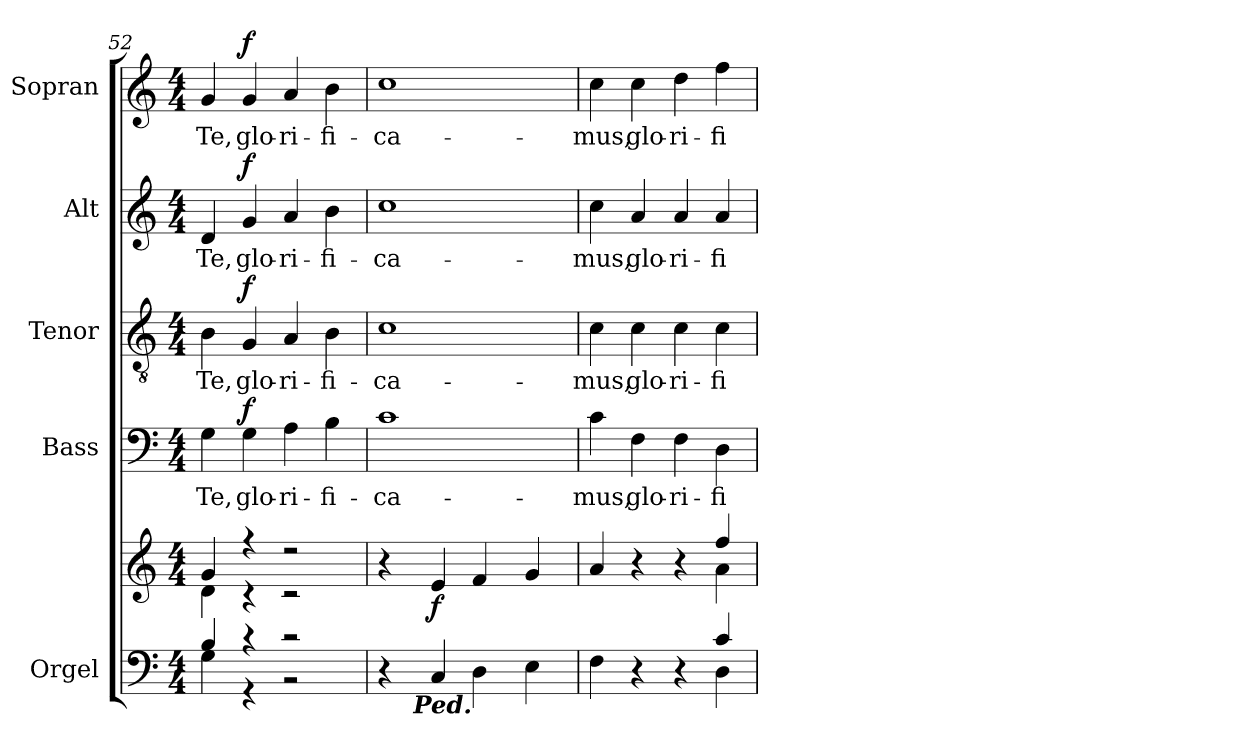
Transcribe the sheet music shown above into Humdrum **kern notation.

**kern	**kern	**dynam	**kern	**text	**dynam	**kern	**text	**dynam	**kern	**text	**dynam	**kern	**text	**dynam
*part5	*part5	*part5	*part4	*part4	*part4	*part3	*part3	*part3	*part2	*part2	*part2	*part1	*part1	*part1
*staff6	*staff5	*staff5/6	*staff4	*staff4	*staff4	*staff3	*staff3	*staff3	*staff2	*staff2	*staff2	*staff1	*staff1	*staff1
*I"Orgel	*	*	*I"Bass	*	*	*I"Tenor	*	*	*I"Alt	*	*	*I"Sopran	*	*
*I'Org.	*	*	*I'B.	*	*	*I'T.	*	*	*I'A.	*	*	*I'S.	*	*
!!LO:LB:g=z
*clefF4	*clefG2	*	*clefF4	*	*	*clefGv2	*	*	*clefG2	*	*	*clefG2	*	*
*k[]	*k[]	*	*k[]	*	*	*k[]	*	*	*k[]	*	*	*k[]	*	*
*C:	*C:	*	*C:	*	*	*C:	*	*	*C:	*	*	*C:	*	*
*M4/4	*M4/4	*	*M4/4	*	*	*M4/4	*	*	*M4/4	*	*	*M4/4	*	*
=52	=52	=52	=52	=52	=52	=52	=52	=52	=52	=52	=52	=52	=52	=52
*^	*^	*	*	*	*	*	*	*	*	*	*	*	*	*
!	!	!	!	!	!	!LO:LY:b	!	!	!LO:LY:b	!	!	!LO:LY:b	!	!	!LO:LY:b	!
4B/	4G\	4g/	4d\	.	4G\	Te,	.	4B\	Te,	.	4d/	Te,	.	4g/	Te,	.
!	!	!	!	!	!	!LO:LY:b	!LO:DY:a	!	!LO:LY:b	!LO:DY:a	!	!LO:LY:b	!LO:DY:a	!	!LO:LY:b	!LO:DY:a
4r	4r	4r	4r	.	4G\	glo-	f	4G/	glo-	f	4g/	glo-	f	4g/	glo-	f
!	!	!	!	!	!	!LO:LY:b	!	!	!LO:LY:b	!	!	!LO:LY:b	!	!	!LO:LY:b	!
2r	2r	2r	2r	.	4A\	-ri-	.	4A/	-ri-	.	4a/	-ri-	.	4a/	-ri-	.
!	!	!	!	!	!	!LO:LY:b	!	!	!LO:LY:b	!	!	!LO:LY:b	!	!	!LO:LY:b	!
.	.	.	.	.	4B\	-fi-	.	4B\	-fi-	.	4b\	-fi-	.	4b\	-fi-	.
*	*	*v	*v	*	*	*	*	*	*	*	*	*	*	*	*	*
=53	=53	=53	=53	=53	=53	=53	=53	=53	=53	=53	=53	=53	=53	=53	=53
!	!	!	!	!	!LO:LY:b	!	!	!LO:LY:b	!	!	!LO:LY:b	!	!	!LO:LY:b	!
4r	8.ryy	4r	.	1c	-ca-	.	1c	-ca-	.	1cc	-ca-	.	1cc	-ca-	.
!	!LO:TX:b:Bi:t=Ped.	!	!	!	!	!	!	!	!	!	!	!	!	!	!
.	2ryy	.	.	.	.	.	.	.	.	.	.	.	.	.	.
!	!	!	!LO:DY:b	!	!	!	!	!	!	!	!	!	!	!	!
4C/	.	4e/	f	.	.	.	.	.	.	.	.	.	.	.	.
4D\	.	4f/	.	.	.	.	.	.	.	.	.	.	.	.	.
.	4ryy	.	.	.	.	.	.	.	.	.	.	.	.	.	.
4E\	.	4g/	.	.	.	.	.	.	.	.	.	.	.	.	.
.	16ryy	.	.	.	.	.	.	.	.	.	.	.	.	.	.
=54	=54	=54	=54	=54	=54	=54	=54	=54	=54	=54	=54	=54	=54	=54	=54
*	*	*^	*	*	*	*	*	*	*	*	*	*	*	*	*
!	!	!	!	!	!	!LO:LY:b	!	!	!LO:LY:b	!	!	!LO:LY:b	!	!	!LO:LY:b	!
4F\	2.ryy	4a/	2.ryy	.	4c\	-mus,	.	4c\	-mus,	.	4cc\	-mus,	.	4cc\	-mus,	.
!	!	!	!	!	!	!LO:LY:b	!	!	!LO:LY:b	!	!	!LO:LY:b	!	!	!LO:LY:b	!
4r	.	4r	.	.	4F\	glo-	.	4c\	glo-	.	4a/	glo-	.	4cc\	glo-	.
!	!	!	!	!	!	!LO:LY:b	!	!	!LO:LY:b	!	!	!LO:LY:b	!	!	!LO:LY:b	!
4r	.	4r	.	.	4F\	-ri-	.	4c\	-ri-	.	4a/	-ri-	.	4dd\	-ri-	.
!	!	!	!	!	!	!LO:LY:b	!	!	!LO:LY:b	!	!	!LO:LY:b	!	!	!LO:LY:b	!
4c/	4D\	4ff/	4a\	.	4D\	-fi-	.	4c\	-fi-	.	4a/	-fi-	.	4ff\	-fi-	.
*v	*v	*	*	*	*	*	*	*	*	*	*	*	*	*	*	*
*	*v	*v	*	*	*	*	*	*	*	*	*	*	*	*	*
=	=	=	=	=	=	=	=	=	=	=	=	=	=	=
*-	*-	*-	*-	*-	*-	*-	*-	*-	*-	*-	*-	*-	*-	*-
